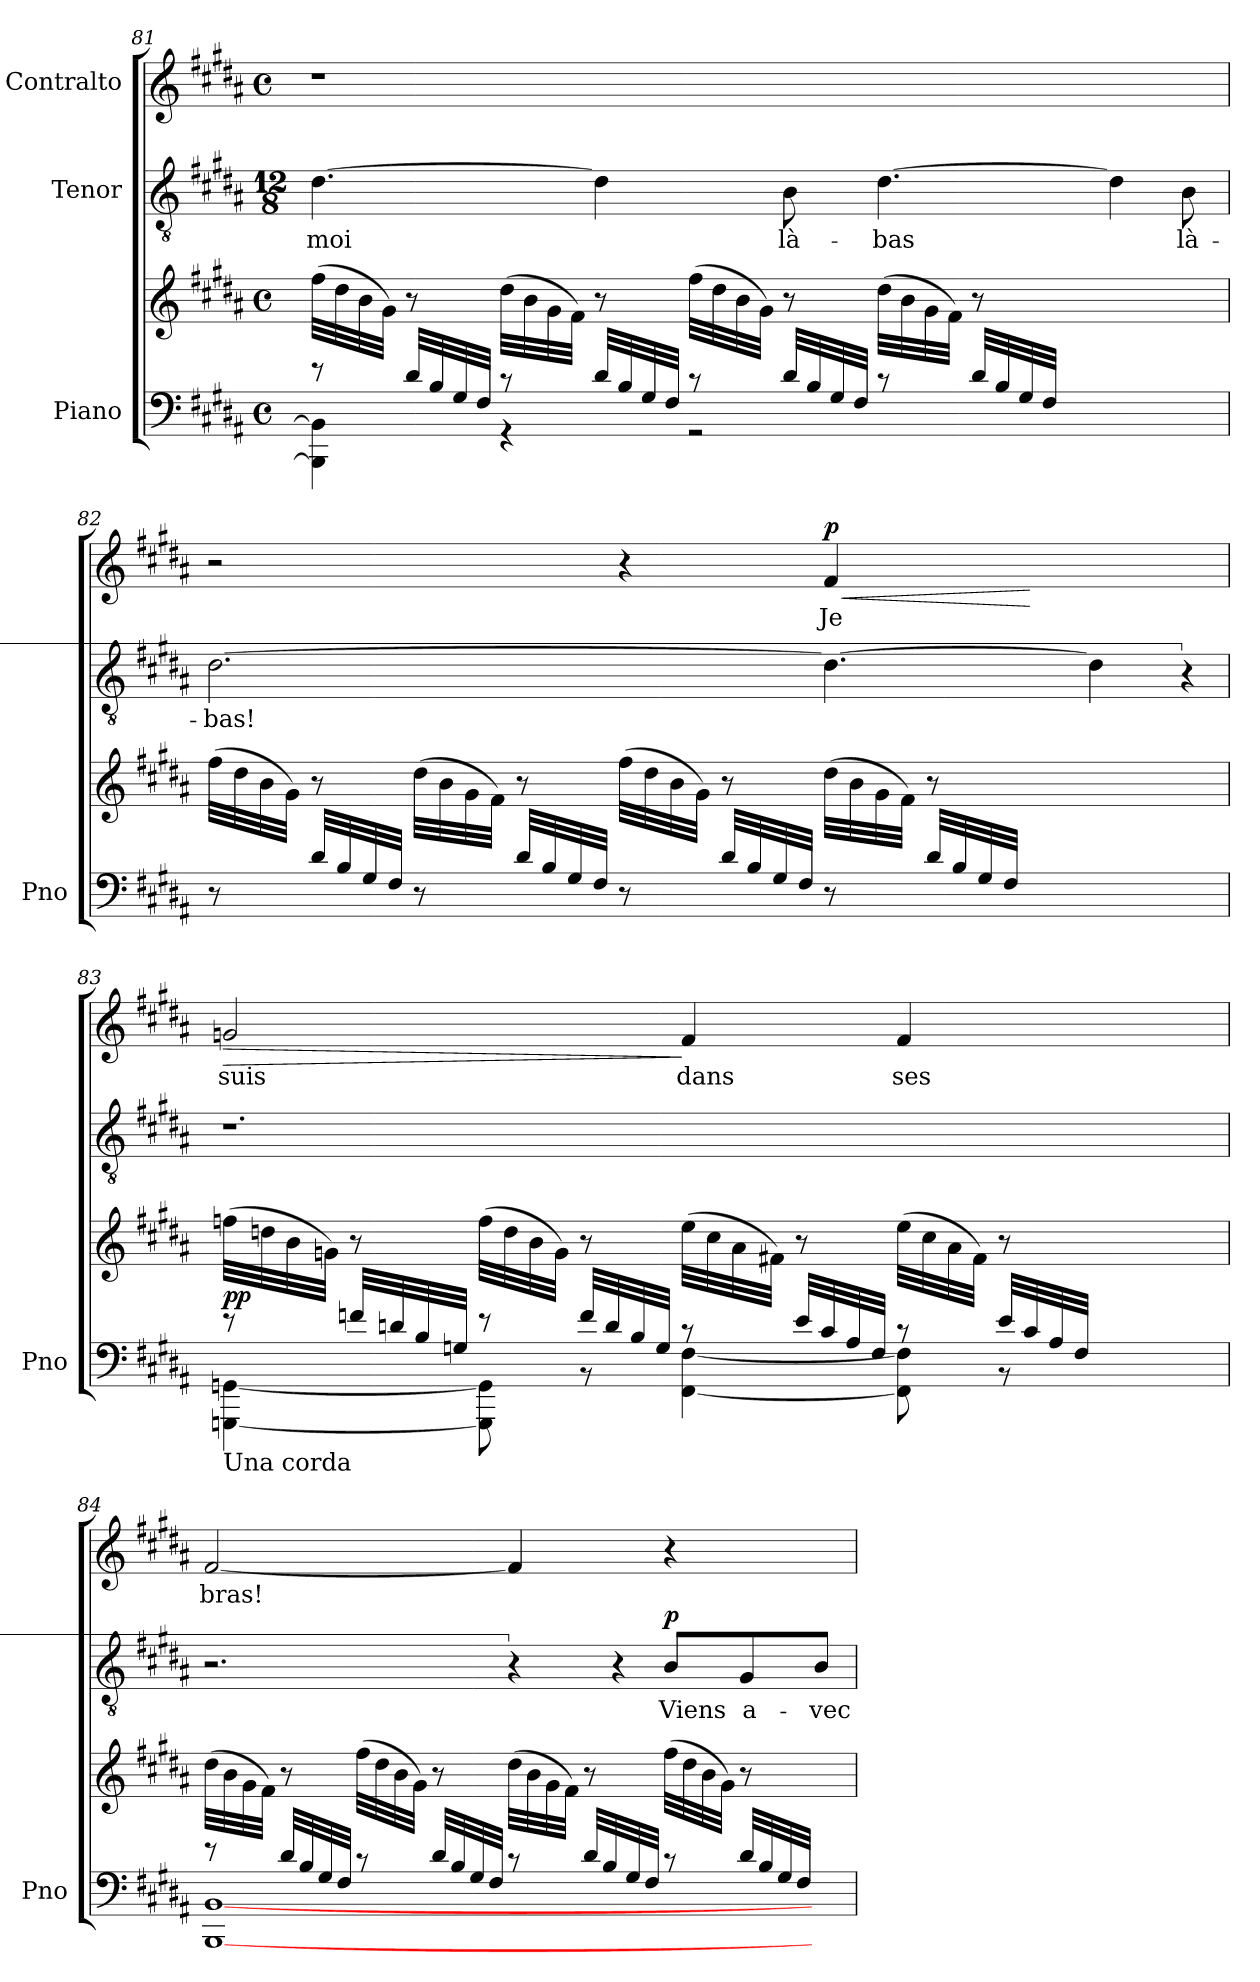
**kern	**kern	**dynam	**kern	**text	**dynam	**kern	**text	**dynam
*part3	*part3	*part3	*part2	*part2	*part2	*part1	*part1	*part1
*staff4	*staff3	*staff3/4	*staff2	*staff2	*staff2	*staff1	*staff1	*staff1
*I"Piano	*	*	*I"Tenor	*	*	*I"Contralto	*	*
*I'Pno	*	*	*	*	*	*	*	*
*clefF4	*clefG2	*	*clefGv2	*	*	*clefG2	*	*
*k[f#c#g#d#a#]	*k[f#c#g#d#a#]	*	*k[f#c#g#d#a#]	*	*	*k[f#c#g#d#a#]	*	*
*M4/4	*M4/4	*	*M12/8	*	*	*M4/4	*	*
*met(c)	*met(c)	*	*	*	*	*met(c)	*	*
=81	=81	=81	=81	=81	=81	=81	=81	=81
*^	*	*	*	*	*	*	*	*
8r	4BBB\] 4BB\]	(>32ff#\LLL	.	[4.d#\	moi	.	1r	.	.
.	.	32dd#\	.	.	.	.	.	.	.
.	.	32b\	.	.	.	.	.	.	.
.	.	32g#\JJJ)	.	.	.	.	.	.	.
32d#/LLL	.	8r	.	.	.	.	.	.	.
32B/	.	.	.	.	.	.	.	.	.
32G#/	.	.	.	.	.	.	.	.	.
32F#/JJJ	.	.	.	.	.	.	.	.	.
8r	4r	(>32dd#\LLL	.	.	.	.	.	.	.
.	.	32b\	.	.	.	.	.	.	.
.	.	32g#\	.	.	.	.	.	.	.
.	.	32f#\JJJ)	.	.	.	.	.	.	.
32d#/LLL	.	8r	.	4d#\]	.	.	.	.	.
32B/	.	.	.	.	.	.	.	.	.
32G#/	.	.	.	.	.	.	.	.	.
32F#/JJJ	.	.	.	.	.	.	.	.	.
8r	2r	(>32ff#\LLL	.	.	.	.	.	.	.
.	.	32dd#\	.	.	.	.	.	.	.
.	.	32b\	.	.	.	.	.	.	.
.	.	32g#\JJJ)	.	.	.	.	.	.	.
32d#/LLL	.	8r	.	8B\	là-	.	.	.	.
32B/	.	.	.	.	.	.	.	.	.
32G#/	.	.	.	.	.	.	.	.	.
32F#/JJJ	.	.	.	.	.	.	.	.	.
8r	.	(>32dd#\LLL	.	[4.d#\	-bas	.	.	.	.
.	.	32b\	.	.	.	.	.	.	.
.	.	32g#\	.	.	.	.	.	.	.
.	.	32f#\JJJ)	.	.	.	.	.	.	.
32d#/LLL	.	8r	.	.	.	.	.	.	.
32B/	.	.	.	.	.	.	.	.	.
32G#/	.	.	.	.	.	.	.	.	.
32F#/JJJ	.	.	.	.	.	.	.	.	.
2ryy	2ryy	2ryy	.	.	.	.	2ryy	.	.
.	.	.	.	4d#\]	.	.	.	.	.
.	.	.	.	8B\	là-	.	.	.	.
*v	*v	*	*	*	*	*	*	*	*
=82	=82	=82	=82	=82	=82	=82	=82	=82
8r	(>32ff#\LLL	.	[2.d#\	-bas!	.	2r	.	.
.	32dd#\	.	.	.	.	.	.	.
.	32b\	.	.	.	.	.	.	.
.	32g#\JJJ)	.	.	.	.	.	.	.
32d#/LLL	8r	.	.	.	.	.	.	.
32B/	.	.	.	.	.	.	.	.
32G#/	.	.	.	.	.	.	.	.
32F#/JJJ	.	.	.	.	.	.	.	.
8r	(>32dd#\LLL	.	.	.	.	.	.	.
.	32b\	.	.	.	.	.	.	.
.	32g#\	.	.	.	.	.	.	.
.	32f#\JJJ)	.	.	.	.	.	.	.
32d#/LLL	8r	.	.	.	.	.	.	.
32B/	.	.	.	.	.	.	.	.
32G#/	.	.	.	.	.	.	.	.
32F#/JJJ	.	.	.	.	.	.	.	.
8r	(>32ff#\LLL	.	.	.	.	4r	.	.
.	32dd#\	.	.	.	.	.	.	.
.	32b\	.	.	.	.	.	.	.
.	32g#\JJJ)	.	.	.	.	.	.	.
32d#/LLL	8r	.	.	.	.	.	.	.
32B/	.	.	.	.	.	.	.	.
32G#/	.	.	.	.	.	.	.	.
32F#/JJJ	.	.	.	.	.	.	.	.
!	!	!	!	!	!	!	!	!LO:HP:b
!	!	!	!	!	!	!	!	!LO:DY:n=1:a
8r	(>32dd#\LLL	.	4.d#\_	.	.	4f#/	Je	< p
.	32b\	.	.	.	.	.	.	.
.	32g#\	.	.	.	.	.	.	.
.	32f#\JJJ)	.	.	.	.	.	.	.
32d#/LLL	8r	.	.	.	.	.	.	.
32B/	.	.	.	.	.	.	.	.
32G#/	.	.	.	.	.	.	.	.
32F#/JJJ	.	.	.	.	.	.	.	.
24%11ryy	24%11ryy	.	.	.	.	24%11ryy	.	[
.	.	.	4d#\]	.	.	.	.	.
!	!	!	!LO:N:vis=8	!	!	!	!	!
.	.	.	12r	.	.	.	.	.
=83	=83	=83	=83	=83	=83	=83	=83	=83
*^	*	*	*	*	*	*	*	*
!LO:TX:b:t=Una corda	!	!	!	!	!	!	!	!	!
!	!	!	!LO:DY:b	!	!	!	!	!	!LO:HP:b
8r	[4GGGn\ [4GGn\	(>32ffn\LLL	pp	1.r	.	.	2gn/	suis	>
.	.	32ddn\	.	.	.	.	.	.	.
.	.	32b\	.	.	.	.	.	.	.
.	.	32gn\JJJ)	.	.	.	.	.	.	.
32fn/LLL	.	8r	.	.	.	.	.	.	.
32dn/	.	.	.	.	.	.	.	.	.
32B/	.	.	.	.	.	.	.	.	.
32Gn/JJJ	.	.	.	.	.	.	.	.	.
8r	8GGG\] 8GG\]	(>32ff\LLL	.	.	.	.	.	.	.
.	.	32dd\	.	.	.	.	.	.	.
.	.	32b\	.	.	.	.	.	.	.
.	.	32g\JJJ)	.	.	.	.	.	.	.
32f/LLL	8r	8r	.	.	.	.	.	.	.
32d/	.	.	.	.	.	.	.	.	.
32B/	.	.	.	.	.	.	.	.	.
32G/JJJ	.	.	.	.	.	.	.	.	.
8r	[4FF#\ [4F#\	(>32ee\LLL	.	.	.	.	4f#/	dans	]
.	.	32cc#\	.	.	.	.	.	.	.
.	.	32a#\	.	.	.	.	.	.	.
.	.	32f#X\JJJ)	.	.	.	.	.	.	.
32e/LLL	.	8r	.	.	.	.	.	.	.
32c#/	.	.	.	.	.	.	.	.	.
32A#/	.	.	.	.	.	.	.	.	.
32F#/JJJ	.	.	.	.	.	.	.	.	.
8r	8FF#\] 8F#\]	(>32ee\LLL	.	.	.	.	4f#/	ses	.
.	.	32cc#\	.	.	.	.	.	.	.
.	.	32a#\	.	.	.	.	.	.	.
.	.	32f#\JJJ)	.	.	.	.	.	.	.
32e/LLL	8r	8r	.	.	.	.	.	.	.
32c#/	.	.	.	.	.	.	.	.	.
32A#/	.	.	.	.	.	.	.	.	.
32F#/JJJ	.	.	.	.	.	.	.	.	.
2ryy	2ryy	2ryy	.	.	.	.	2ryy	.	.
=84	=84	=84	=84	=84	=84	=84	=84	=84	=84
!	!	!	!	!LO:N:vis=2.	!	!	!	!	!
8r	[<1BBB [<1BB	(>32dd#\LLL	.	2r	.	.	[2f#/	bras!	.
.	.	32b\	.	.	.	.	.	.	.
.	.	32g#\	.	.	.	.	.	.	.
.	.	32f#\JJJ)	.	.	.	.	.	.	.
32d#/LLL	.	8r	.	.	.	.	.	.	.
32B/	.	.	.	.	.	.	.	.	.
32G#/	.	.	.	.	.	.	.	.	.
32F#/JJJ	.	.	.	.	.	.	.	.	.
8r	.	(>32ff#\LLL	.	.	.	.	.	.	.
.	.	32dd#\	.	.	.	.	.	.	.
.	.	32b\	.	.	.	.	.	.	.
.	.	32g#\JJJ)	.	.	.	.	.	.	.
32d#/LLL	.	8r	.	.	.	.	.	.	.
32B/	.	.	.	.	.	.	.	.	.
32G#/	.	.	.	.	.	.	.	.	.
32F#/JJJ	.	.	.	.	.	.	.	.	.
!	!	!	!	!LO:N:vis=4	!	!	!	!	!
8r	.	(>32dd#\LLL	.	6r	.	.	4f#/]	.	.
.	.	32b\	.	.	.	.	.	.	.
.	.	32g#\	.	.	.	.	.	.	.
.	.	32f#\JJJ)	.	.	.	.	.	.	.
32d#/LLL	.	8r	.	.	.	.	.	.	.
32B/	.	.	.	.	.	.	.	.	.
!	!	!	!	!LO:N:vis=8	!	!	!	!	!
.	.	.	.	12r	.	.	.	.	.
32G#/	.	.	.	.	.	.	.	.	.
32F#/JJJ	.	.	.	.	.	.	.	.	.
!	!	!	!	!	!	!LO:DY:a	!	!	!
8r	.	(>32ff#\LLL	.	8B/L	Viens	p	4r	.	.
.	.	32dd#\	.	.	.	.	.	.	.
.	.	32b\	.	.	.	.	.	.	.
.	.	32g#\JJJ)	.	.	.	.	.	.	.
32d#/LLL	.	8r	.	8G#/	a-	.	.	.	.
32B/	.	.	.	.	.	.	.	.	.
32G#/	.	.	.	.	.	.	.	.	.
32F#/JJJ	.	.	.	.	.	.	.	.	.
8ryy	8ryy	8ryy	.	8B/J	-vec	.	8ryy	.	.
*v	*v	*	*	*	*	*	*	*	*
=	=	=	=	=	=	=	=	=
*-	*-	*-	*-	*-	*-	*-	*-	*-
